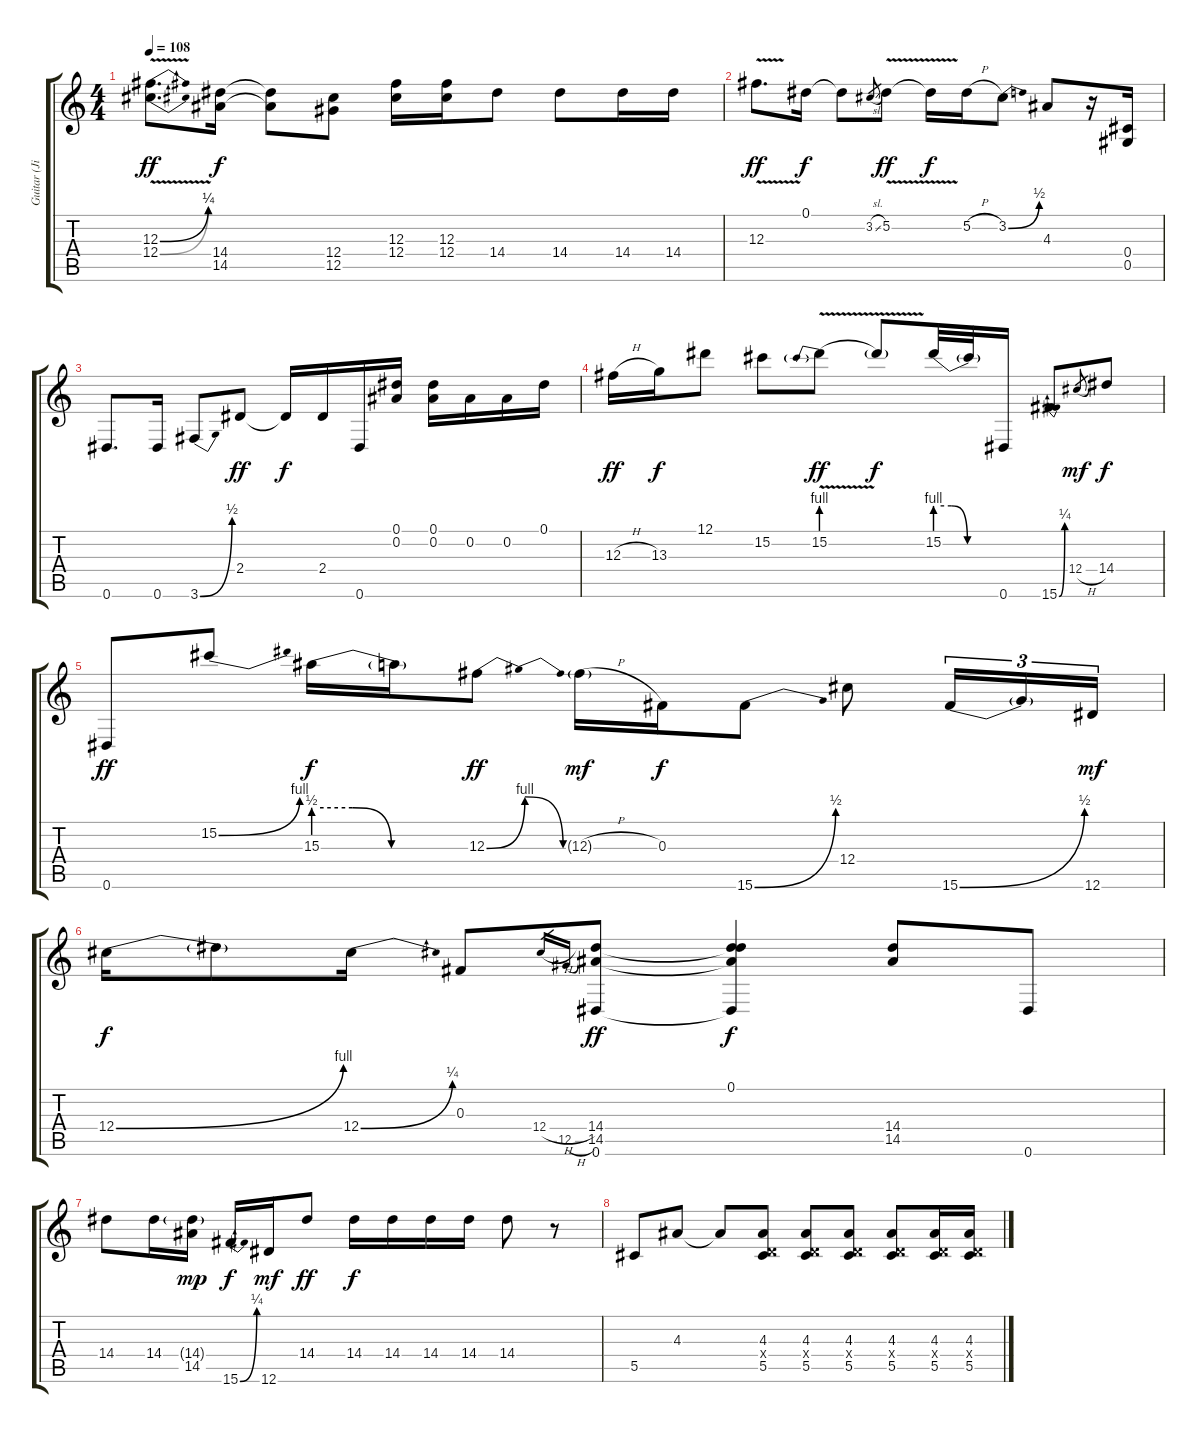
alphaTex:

\track ("Guitar (Jimi Hendrix)" "Guitar (Ji") {instrument overdrivenguitar}
\staff {score tabs}
\tuning (Eb4 Bb3 Gb3 Db3 Ab2 Eb2) {hide}
\ts (4 4)
\tempo 108
\clef g2
\ks c
(12.3{be (bend 0 0 60 1) v} 12.4{be (bend 0 0 60 1) v}).8{d dy ff} (14.4 14.5).16{dy f} (14.4{t} 14.5{t}).8 (12.4 12.5).8 (12.3 12.4).16 (12.3 12.4).16 14.4.8 14.4.8 14.4.16 14.4.16 |
12.3{v}.8{d dy ff} 0.1.16{dy f} 0.1{t}.8 3.2{sl}.8{gr} 5.2{v}.8{dy ff} 5.2{t}.16{dy f} 5.2{h}.16 3.2{be (bend 0 0 60 2)}.8 4.3.8 r.16 (0.4 0.5).16 |
0.6.8{d} 0.6.16 3.6{be (bend 0 0 60 2)}.8 2.4.8{dy ff} 2.4{t}.16{dy f} 2.4.16 0.6.16 (0.1 0.2).16 (0.1 0.2).16 0.2.16 0.2.16 0.1.16 |
12.3{h}.16{dy ff} 13.3.16{dy f} 12.1.8 15.2.8 15.2{be (prebend 0 4 60 4) v}.8{dy ff} 15.2{t}.8{dy f} 15.2{be (custom 0 4 15 4 30 0 60 0)}.32 15.2{t}.32 0.6.16 15.6{be (bend 0 0 60 1)}.8 12.4{h}.8{gr dy mf} 14.4.8{dy f} |
0.6.8{dy ff} 15.2{be (bend 0 0 60 4)}.8 15.3{be (custom 0 2 15 2 30 0 60 0)}.16{dy f} 15.3{t}.16 12.3{be (bendrelease 0 0 30 4 55 4 60 0)}.8{dy ff} 12.3{h g}.16{dy mf} 0.3.16{dy f} 15.6{be (bend 0 0 60 2)}.8 12.4.8 15.6{be (bend 0 0 60 2)}.16{tu (3 2)} 15.6{t}.16{tu (3 2)} 12.6.16{tu (3 2) dy mf} |
12.4{be (bend 0 0 60 4)}.16{dy f} 12.4{t}.8 12.4{be (bend 0 0 60 1)}.16 0.3.8 12.4{h}.16{gr} 12.5{h}.16{gr} (14.4 14.5 0.6).8{dy ff} (0.1 14.4{t} 14.5{t} 0.6{t}).4{dy f} (14.4 14.5).8 0.6.8 |
14.4.8 14.4.16 (14.4{g} 14.5).16{dy mp} 15.6{be (bend 0 0 60 1)}.16{dy f} 12.6.16{dy mf} 14.4.8{dy ff} 14.4.16{dy f} 14.4.16 14.4.16 14.4.16 14.4.8 r.8 |
5.5.8 4.3.8 4.3{t}.8 (4.3 1.4{x} 5.5).8 (4.3 1.4{x} 5.5).8 (4.3 1.4{x} 5.5).8 (4.3 1.4{x} 5.5).8 (4.3 1.4{x} 5.5).16 (4.3 1.4{x} 5.5).16
